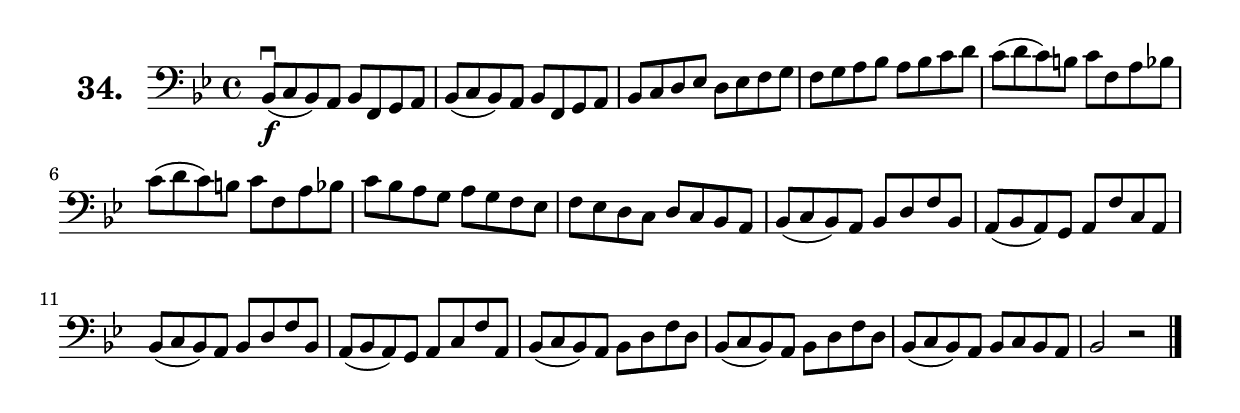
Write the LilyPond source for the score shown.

\version "2.18.2"

\score {
  \new StaffGroup = "" \with {
    instrumentName = \markup { \bold \huge { \larger "34." }}
  }
  <<
    \new Staff = "celloI"
    \relative c {
      \clef bass
      \key bes \major
      \time 4/4

      bes8\downbow\f( c bes) a bes f g a | %01
      bes( c bes) a bes f g a            | %02
      bes c d es d es f g                | %03
      f g a bes a bes c d                | %04
      c( d c) b c f, a bes               | %05
      c( d c) b c f, a bes               | %06
      c bes a g a g f es                 | %07
      f es d c d c bes a                 | %08
      bes( c bes) a bes d f bes,         | %09
      a( bes a) g a f' c a               | %10
      bes( c bes) a bes d f bes,         | %11
      a( bes a) g a c f a,               | %12
      bes( c bes) a bes d f d            | %13
      bes( c bes) a bes d f d            | %14
      bes( c bes) a bes c bes a          | %15
      bes2 r \bar "|."                   | %16

    }
  >>
  \layout {}
  \header {
    composer = "Sebastian Lee"
    %opus = "Op. 70"
  }
}
